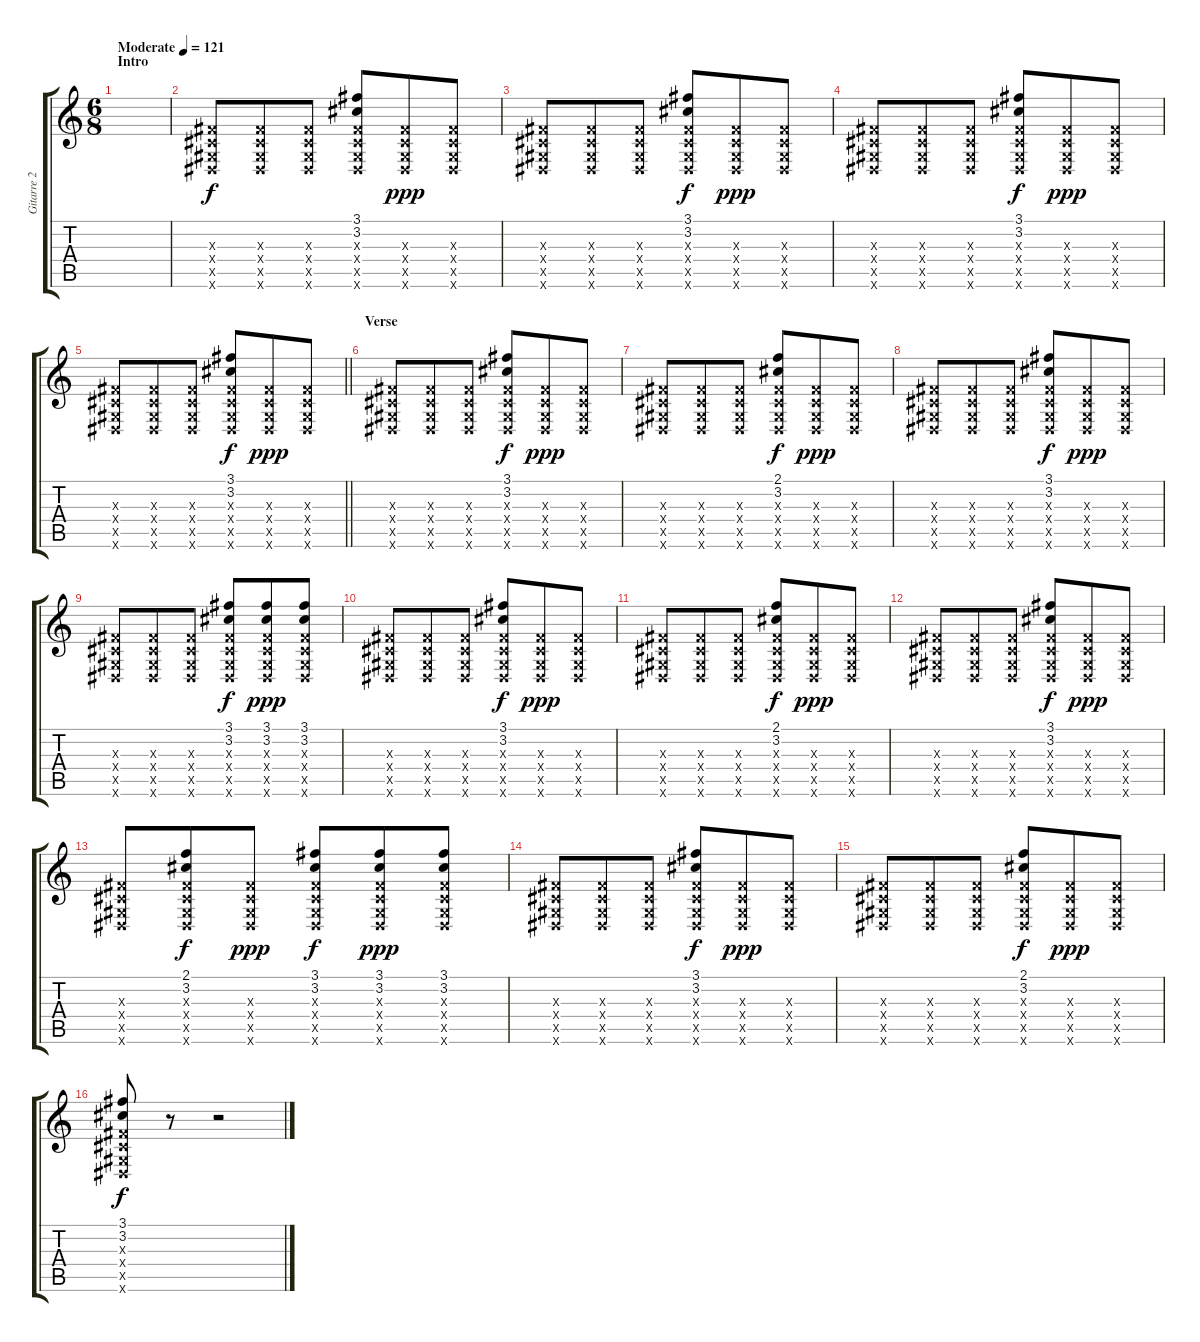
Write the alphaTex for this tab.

\track ("Gitarre 2" "Gitarre 2") {instrument distortionguitar}
\staff {score tabs}
\tuning (Eb4 Bb3 Gb3 Db3 Ab2 Eb2) {hide}
\ts (6 8)
\section ("" "Intro")
\tempo (121 "Moderate")
\clef g2
\ks c
|
(0.3{x} 0.4{x} 0.5{x} 0.6{x}).8 (0.3{x} 0.4{x} 0.5{x} 0.6{x}).8 (0.3{x} 0.4{x} 0.5{x} 0.6{x}).8 (3.1 3.2 0.3{x} 0.4{x} 0.5{x} 0.6{x}).8{dy f} (0.3{x} 0.4{x} 0.5{x} 0.6{x}).8{dy ppp} (0.3{x} 0.4{x} 0.5{x} 0.6{x}).8 |
(0.3{x} 0.4{x} 0.5{x} 0.6{x}).8 (0.3{x} 0.4{x} 0.5{x} 0.6{x}).8 (0.3{x} 0.4{x} 0.5{x} 0.6{x}).8 (3.1 3.2 0.3{x} 0.4{x} 0.5{x} 0.6{x}).8{dy f} (0.3{x} 0.4{x} 0.5{x} 0.6{x}).8{dy ppp} (0.3{x} 0.4{x} 0.5{x} 0.6{x}).8 |
(0.3{x} 0.4{x} 0.5{x} 0.6{x}).8 (0.3{x} 0.4{x} 0.5{x} 0.6{x}).8 (0.3{x} 0.4{x} 0.5{x} 0.6{x}).8 (3.1 3.2 0.3{x} 0.4{x} 0.5{x} 0.6{x}).8{dy f} (0.3{x} 0.4{x} 0.5{x} 0.6{x}).8{dy ppp} (0.3{x} 0.4{x} 0.5{x} 0.6{x}).8 |
\barLineRight lightlight
(0.3{x} 0.4{x} 0.5{x} 0.6{x}).8 (0.3{x} 0.4{x} 0.5{x} 0.6{x}).8 (0.3{x} 0.4{x} 0.5{x} 0.6{x}).8 (3.1 3.2 0.3{x} 0.4{x} 0.5{x} 0.6{x}).8{dy f} (0.3{x} 0.4{x} 0.5{x} 0.6{x}).8{dy ppp} (0.3{x} 0.4{x} 0.5{x} 0.6{x}).8 |
\section ("" "Verse")
(0.3{x} 0.4{x} 0.5{x} 0.6{x}).8 (0.3{x} 0.4{x} 0.5{x} 0.6{x}).8 (0.3{x} 0.4{x} 0.5{x} 0.6{x}).8 (3.1 3.2 0.3{x} 0.4{x} 0.5{x} 0.6{x}).8{dy f} (0.3{x} 0.4{x} 0.5{x} 0.6{x}).8{dy ppp} (0.3{x} 0.4{x} 0.5{x} 0.6{x}).8 |
(0.3{x} 0.4{x} 0.5{x} 0.6{x}).8 (0.3{x} 0.4{x} 0.5{x} 0.6{x}).8 (0.3{x} 0.4{x} 0.5{x} 0.6{x}).8 (2.1 3.2 0.3{x} 0.4{x} 0.5{x} 0.6{x}).8{dy f} (0.3{x} 0.4{x} 0.5{x} 0.6{x}).8{dy ppp} (0.3{x} 0.4{x} 0.5{x} 0.6{x}).8 |
(0.3{x} 0.4{x} 0.5{x} 0.6{x}).8 (0.3{x} 0.4{x} 0.5{x} 0.6{x}).8 (0.3{x} 0.4{x} 0.5{x} 0.6{x}).8 (3.1 3.2 0.3{x} 0.4{x} 0.5{x} 0.6{x}).8{dy f} (0.3{x} 0.4{x} 0.5{x} 0.6{x}).8{dy ppp} (0.3{x} 0.4{x} 0.5{x} 0.6{x}).8 |
(0.3{x} 0.4{x} 0.5{x} 0.6{x}).8 (0.3{x} 0.4{x} 0.5{x} 0.6{x}).8 (0.3{x} 0.4{x} 0.5{x} 0.6{x}).8 (3.1 3.2 0.3{x} 0.4{x} 0.5{x} 0.6{x}).8{dy f} (3.1 3.2 0.3{x} 0.4{x} 0.5{x} 0.6{x}).8{dy ppp} (3.1 3.2 0.3{x} 0.4{x} 0.5{x} 0.6{x}).8 |
(0.3{x} 0.4{x} 0.5{x} 0.6{x}).8 (0.3{x} 0.4{x} 0.5{x} 0.6{x}).8 (0.3{x} 0.4{x} 0.5{x} 0.6{x}).8 (3.1 3.2 0.3{x} 0.4{x} 0.5{x} 0.6{x}).8{dy f} (0.3{x} 0.4{x} 0.5{x} 0.6{x}).8{dy ppp} (0.3{x} 0.4{x} 0.5{x} 0.6{x}).8 |
(0.3{x} 0.4{x} 0.5{x} 0.6{x}).8 (0.3{x} 0.4{x} 0.5{x} 0.6{x}).8 (0.3{x} 0.4{x} 0.5{x} 0.6{x}).8 (2.1 3.2 0.3{x} 0.4{x} 0.5{x} 0.6{x}).8{dy f} (0.3{x} 0.4{x} 0.5{x} 0.6{x}).8{dy ppp} (0.3{x} 0.4{x} 0.5{x} 0.6{x}).8 |
(0.3{x} 0.4{x} 0.5{x} 0.6{x}).8 (0.3{x} 0.4{x} 0.5{x} 0.6{x}).8 (0.3{x} 0.4{x} 0.5{x} 0.6{x}).8 (3.1 3.2 0.3{x} 0.4{x} 0.5{x} 0.6{x}).8{dy f} (0.3{x} 0.4{x} 0.5{x} 0.6{x}).8{dy ppp} (0.3{x} 0.4{x} 0.5{x} 0.6{x}).8 |
(0.3{x} 0.4{x} 0.5{x} 0.6{x}).8 (2.1 3.2 0.3{x} 0.4{x} 0.5{x} 0.6{x}).8{dy f} (0.3{x} 0.4{x} 0.5{x} 0.6{x}).8{dy ppp} (3.1 3.2 0.3{x} 0.4{x} 0.5{x} 0.6{x}).8{dy f} (3.1 3.2 0.3{x} 0.4{x} 0.5{x} 0.6{x}).8{dy ppp} (3.1 3.2 0.3{x} 0.4{x} 0.5{x} 0.6{x}).8 |
(0.3{x} 0.4{x} 0.5{x} 0.6{x}).8 (0.3{x} 0.4{x} 0.5{x} 0.6{x}).8 (0.3{x} 0.4{x} 0.5{x} 0.6{x}).8 (3.1 3.2 0.3{x} 0.4{x} 0.5{x} 0.6{x}).8{dy f} (0.3{x} 0.4{x} 0.5{x} 0.6{x}).8{dy ppp} (0.3{x} 0.4{x} 0.5{x} 0.6{x}).8 |
(0.3{x} 0.4{x} 0.5{x} 0.6{x}).8 (0.3{x} 0.4{x} 0.5{x} 0.6{x}).8 (0.3{x} 0.4{x} 0.5{x} 0.6{x}).8 (2.1 3.2 0.3{x} 0.4{x} 0.5{x} 0.6{x}).8{dy f} (0.3{x} 0.4{x} 0.5{x} 0.6{x}).8{dy ppp} (0.3{x} 0.4{x} 0.5{x} 0.6{x}).8 |
(3.1 3.2 0.3{x} 0.4{x} 0.5{x} 0.6{x}).8{dy f} r.8 r.2
